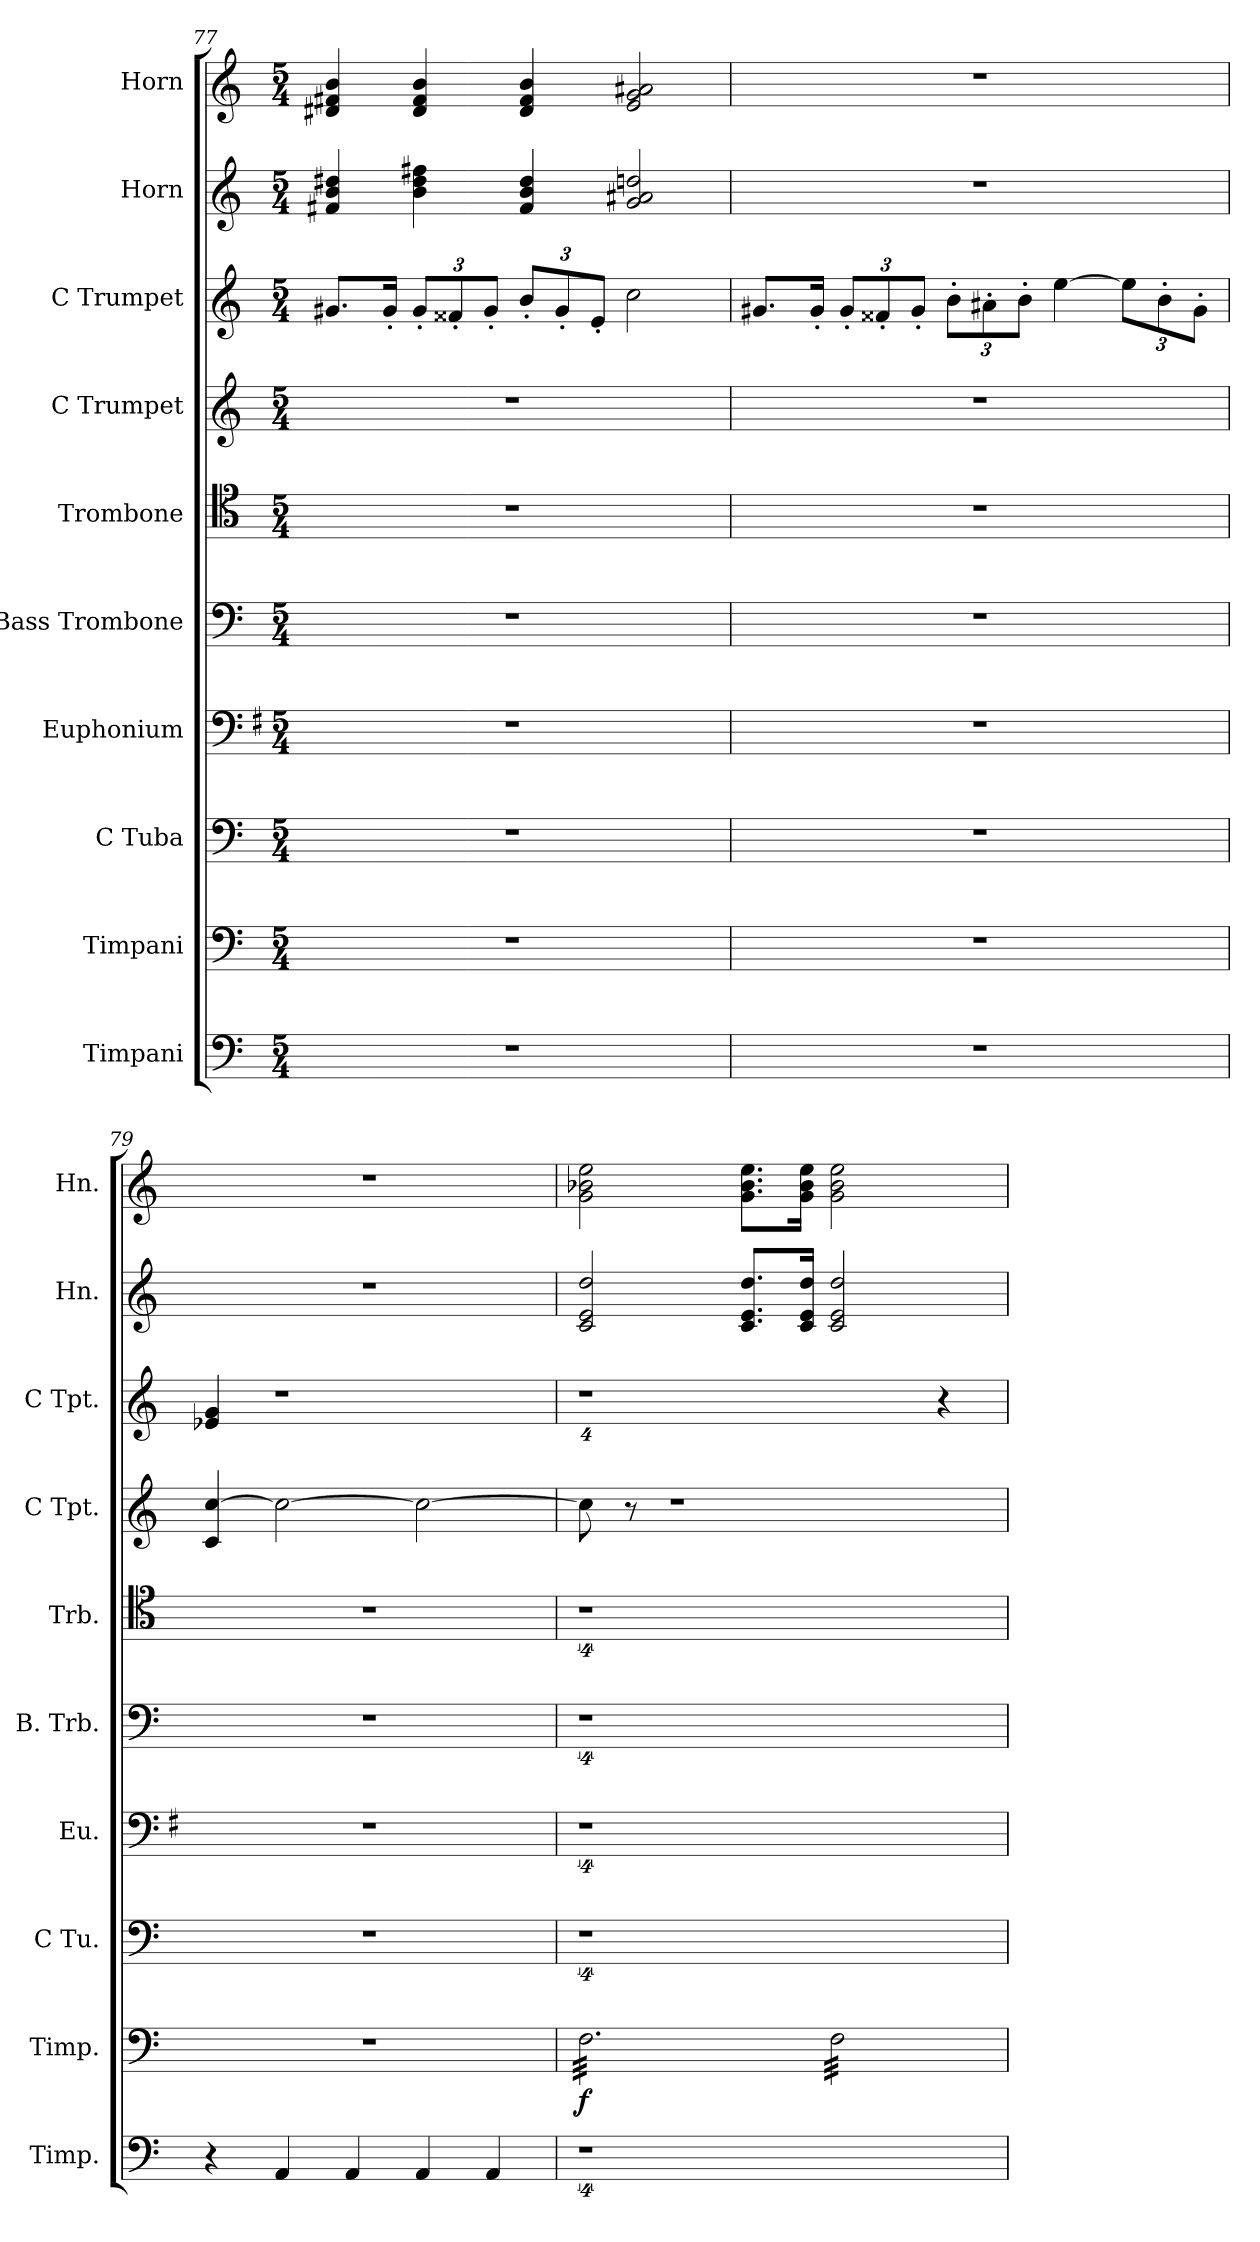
**kern	**kern	**dynam	**kern	**kern	**kern	**kern	**kern	**kern	**kern	**kern
*part10	*part9	*part9	*part8	*part7	*part6	*part5	*part4	*part3	*part2	*part1
*staff10	*staff9	*staff9	*staff8	*staff7	*staff6	*staff5	*staff4	*staff3	*staff2	*staff1
*I"Timpani	*I"Timpani	*	*I"C Tuba	*I"Euphonium	*I"Bass Trombone	*I"Trombone	*I"C Trumpet	*I"C Trumpet	*I"Horn	*I"Horn
*I'Timp.	*I'Timp.	*	*I'C Tu.	*I'Eu.	*I'B. Trb.	*I'Trb.	*I'C Tpt.	*I'C Tpt.	*I'Hn.	*I'Hn.
!!LO:PB:g=z
*clefF4	*clefF4	*	*clefF4	*clefF4	*clefF4	*clefC4	*clefG2	*clefG2	*clefG2	*clefG2
*	*	*	*	*ITrd4c7	*	*	*	*	*ITrd4c7	*ITrd4c7
*k[]	*k[]	*	*k[]	*k[]	*k[]	*k[]	*k[]	*k[]	*k[b-]	*k[b-]
*C:	*C:	*	*C:	*C:	*C:	*C:	*C:	*C:	*F:	*F:
*M5/4	*M5/4	*	*M5/4	*M5/4	*M5/4	*M5/4	*M5/4	*M5/4	*M5/4	*M5/4
=77	=77	=77	=77	=77	=77	=77	=77	=77	=77	=77
4%5r	4%5r	.	4%5r	4%5r	4%5r	4%5r	4%5r	8.g#X/L	4Bn/ 4e/ 4g#X/	4G#X/ 4Bn/ 4e/
.	.	.	.	.	.	.	.	16g#'/Jk	.	.
*	*	*	*	*	*	*	*	*Xbrackettup	*	*
.	.	.	.	.	.	.	.	12g#'/L	4e\ 4g#\ 4bn\	4G#/ 4B/ 4e/
.	.	.	.	.	.	.	.	12f##X'/	.	.
.	.	.	.	.	.	.	.	12g#'/J	.	.
.	.	.	.	.	.	.	.	12b'/L	4B/ 4e/ 4g#/	4G#/ 4B/ 4e/
.	.	.	.	.	.	.	.	12g#'/	.	.
.	.	.	.	.	.	.	.	12e'/J	.	.
.	.	.	.	.	.	.	.	2cc\	2c/ 2d#X/ 2gn/	2A/ 2c/ 2d#X/
=78	=78	=78	=78	=78	=78	=78	=78	=78	=78	=78
4%5r	4%5r	.	4%5r	4%5r	4%5r	4%5r	4%5r	8.g#X/L	4%5r	4%5r
.	.	.	.	.	.	.	.	16g#'/Jk	.	.
.	.	.	.	.	.	.	.	12g#'/L	.	.
.	.	.	.	.	.	.	.	12f##X'/	.	.
.	.	.	.	.	.	.	.	12g#'/J	.	.
.	.	.	.	.	.	.	.	12b'\L	.	.
.	.	.	.	.	.	.	.	12a#X'\	.	.
.	.	.	.	.	.	.	.	12b'\J	.	.
.	.	.	.	.	.	.	.	[4ee\	.	.
.	.	.	.	.	.	.	.	12ee\L]	.	.
.	.	.	.	.	.	.	.	12b'\	.	.
.	.	.	.	.	.	.	.	12g#'\J	.	.
=79	=79	=79	=79	=79	=79	=79	=79	=79	=79	=79
4r	4%5r	.	4%5r	4%5r	4%5r	4%5r	4c/ [4cc/	4e-X/ 4g/	4%5r	4%5r
4AA/	.	.	.	.	.	.	2cc\_	1r	.	.
4AA/	.	.	.	.	.	.	.	.	.	.
4AA/	.	.	.	.	.	.	2cc\_	.	.	.
4AA/	.	.	.	.	.	.	.	.	.	.
!!LO:PB:g=z
=80	=80	=80	=80	=80	=80	=80	=80	=80	=80	=80
!	!	!LO:DY:b	!	!	!	!	!	!	!	!
*	*tremolo	*	*	*	*	*	*	*	*	*
4%5r	32F\LLL	f	4%5r	4%5r	4%5r	4%5r	8cc\]	4%5r	2F/ 2A/ 2g/	2c\ 2e-X\ 2a\
.	32F\	.	.	.	.	.	.	.	.	.
.	32F\	.	.	.	.	.	.	.	.	.
.	32F\	.	.	.	.	.	.	.	.	.
.	32F\	.	.	.	.	.	8r	.	.	.
.	32F\	.	.	.	.	.	.	.	.	.
.	32F\	.	.	.	.	.	.	.	.	.
.	32F\	.	.	.	.	.	.	.	.	.
.	32F\	.	.	.	.	.	1r	.	.	.
.	32F\	.	.	.	.	.	.	.	.	.
.	32F\	.	.	.	.	.	.	.	.	.
.	32F\	.	.	.	.	.	.	.	.	.
.	32F\	.	.	.	.	.	.	.	.	.
.	32F\	.	.	.	.	.	.	.	.	.
.	32F\	.	.	.	.	.	.	.	.	.
.	32F\	.	.	.	.	.	.	.	.	.
.	32F\	.	.	.	.	.	.	.	8.F/ 8.A/ 8.g/L	8.c\ 8.e-\ 8.a\L
.	32F\	.	.	.	.	.	.	.	.	.
.	32F\	.	.	.	.	.	.	.	.	.
.	32F\	.	.	.	.	.	.	.	.	.
.	32F\	.	.	.	.	.	.	.	.	.
.	32F\	.	.	.	.	.	.	.	.	.
.	32F\	.	.	.	.	.	.	.	16F/ 16A/ 16g/Jk	16c\ 16e-\ 16a\Jk
.	32F\JJJ	.	.	.	.	.	.	.	.	.
.	32F\LLL	.	.	.	.	.	.	.	2F/ 2A/ 2g/	2c\ 2e-\ 2a\
.	32F\	.	.	.	.	.	.	.	.	.
.	32F\	.	.	.	.	.	.	.	.	.
.	32F\	.	.	.	.	.	.	.	.	.
.	32F\	.	.	.	.	.	.	.	.	.
.	32F\	.	.	.	.	.	.	.	.	.
.	32F\	.	.	.	.	.	.	.	.	.
.	32F\	.	.	.	.	.	.	.	.	.
.	32F\	.	.	.	.	.	.	.	.	.
.	32F\	.	.	.	.	.	.	.	.	.
.	32F\	.	.	.	.	.	.	.	.	.
.	32F\	.	.	.	.	.	.	.	.	.
.	32F\	.	.	.	.	.	.	.	.	.
.	32F\	.	.	.	.	.	.	.	.	.
.	32F\	.	.	.	.	.	.	.	.	.
.	32F\JJJ	.	.	.	.	.	.	.	.	.
*	*Xtremolo	*	*	*	*	*	*	*	*	*
4ryy	4ryy	.	4ryy	4ryy	4ryy	4ryy	4ryy	4r	4ryy	4ryy
=	=	=	=	=	=	=	=	=	=	=
*-	*-	*-	*-	*-	*-	*-	*-	*-	*-	*-
